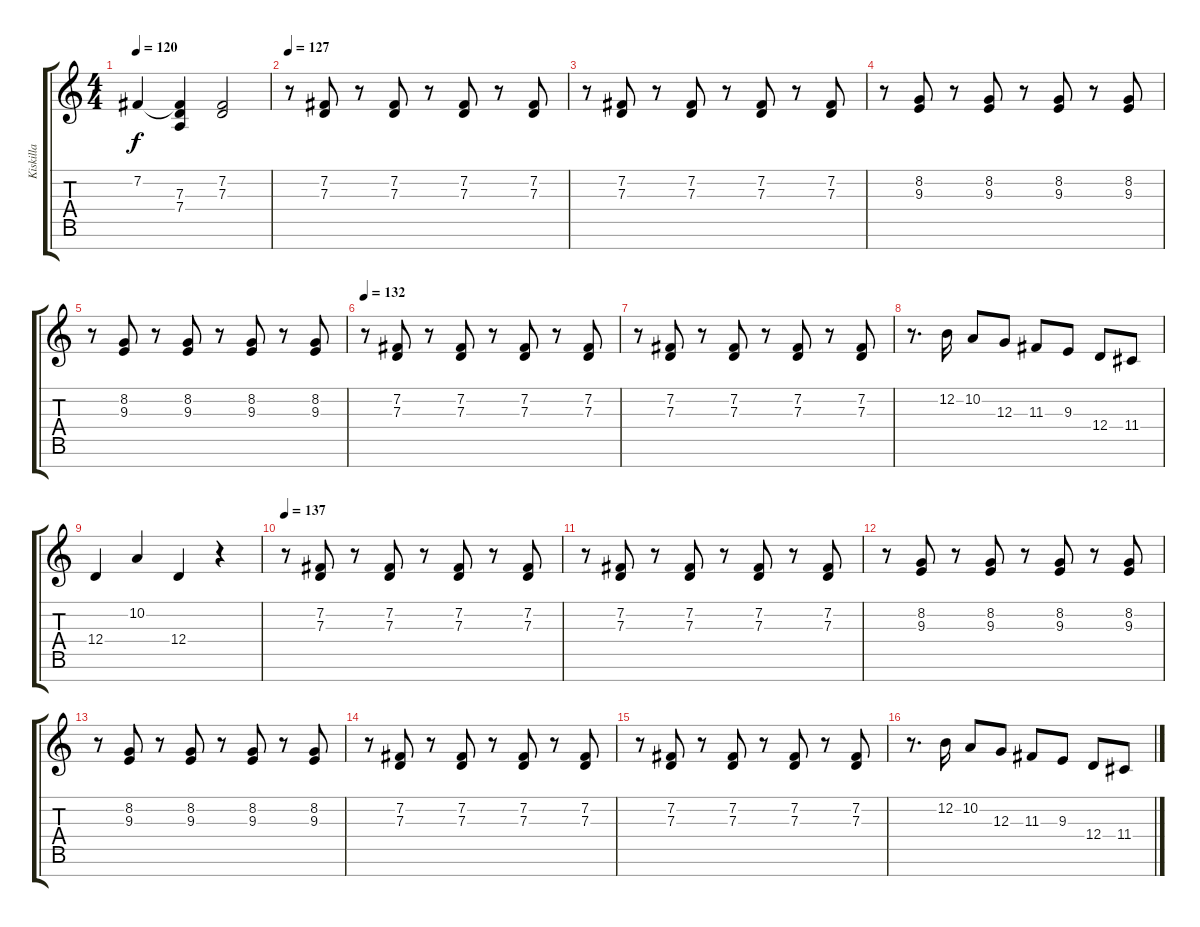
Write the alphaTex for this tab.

\track ("Kiskilla" "Kiskilla") {instrument harpsichord}
\staff {score tabs}
\tuning (E4 B3 G3 D3 A2 E2 B1) {hide}
\ts (4 4)
\tempo 120
\clef g2
\ks c
7.2.4{dy f} (7.2{t} 7.3 7.4).4 (7.2 7.3).2 |
\section ("" "")
\tempo 127
r.8 (7.2 7.3).8 r.8 (7.2 7.3).8 r.8 (7.2 7.3).8 r.8 (7.2 7.3).8 |
r.8 (7.2 7.3).8 r.8 (7.2 7.3).8 r.8 (7.2 7.3).8 r.8 (7.2 7.3).8 |
r.8 (8.2 9.3).8 r.8 (8.2 9.3).8 r.8 (8.2 9.3).8 r.8 (8.2 9.3).8 |
r.8 (8.2 9.3).8 r.8 (8.2 9.3).8 r.8 (8.2 9.3).8 r.8 (8.2 9.3).8 |
\tempo 132
r.8 (7.2 7.3).8 r.8 (7.2 7.3).8 r.8 (7.2 7.3).8 r.8 (7.2 7.3).8 |
r.8 (7.2 7.3).8 r.8 (7.2 7.3).8 r.8 (7.2 7.3).8 r.8 (7.2 7.3).8 |
r.8{d} 12.2.16 10.2.8 12.3.8 11.3.8 9.3.8 12.4.8 11.4.8 |
12.4.4 10.2.4 12.4.4 r.4 |
\section ("" "")
\tempo 137
r.8 (7.2 7.3).8 r.8 (7.2 7.3).8 r.8 (7.2 7.3).8 r.8 (7.2 7.3).8 |
r.8 (7.2 7.3).8 r.8 (7.2 7.3).8 r.8 (7.2 7.3).8 r.8 (7.2 7.3).8 |
r.8 (8.2 9.3).8 r.8 (8.2 9.3).8 r.8 (8.2 9.3).8 r.8 (8.2 9.3).8 |
r.8 (8.2 9.3).8 r.8 (8.2 9.3).8 r.8 (8.2 9.3).8 r.8 (8.2 9.3).8 |
r.8 (7.2 7.3).8 r.8 (7.2 7.3).8 r.8 (7.2 7.3).8 r.8 (7.2 7.3).8 |
r.8 (7.2 7.3).8 r.8 (7.2 7.3).8 r.8 (7.2 7.3).8 r.8 (7.2 7.3).8 |
r.8{d} 12.2.16 10.2.8 12.3.8 11.3.8 9.3.8 12.4.8 11.4.8
